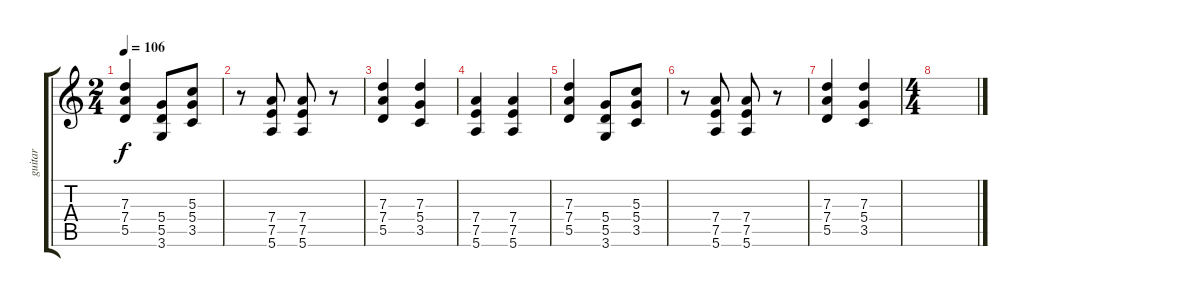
\track ("guitar " "guitar ") {instrument electricguitarjazz}
\staff {score tabs}
\tuning (E4 B3 G3 D3 A2 E2) {hide}
\ts (2 4)
\tempo 106
\clef g2
\ks c
(7.3 7.4 5.5).4{dy f} (5.4 5.5 3.6).8 (5.3 5.4 3.5).8 |
r.8 (7.4 7.5 5.6).8 (7.4 7.5 5.6).8 r.8 |
(7.3 7.4 5.5).4 (7.3 5.4 3.5).4 |
(7.4 7.5 5.6).4 (7.4 7.5 5.6).4 |
(7.3 7.4 5.5).4 (5.4 5.5 3.6).8 (5.3 5.4 3.5).8 |
r.8 (7.4 7.5 5.6).8 (7.4 7.5 5.6).8 r.8 |
(7.3 7.4 5.5).4 (7.3 5.4 3.5).4 |
\ts (4 4)
